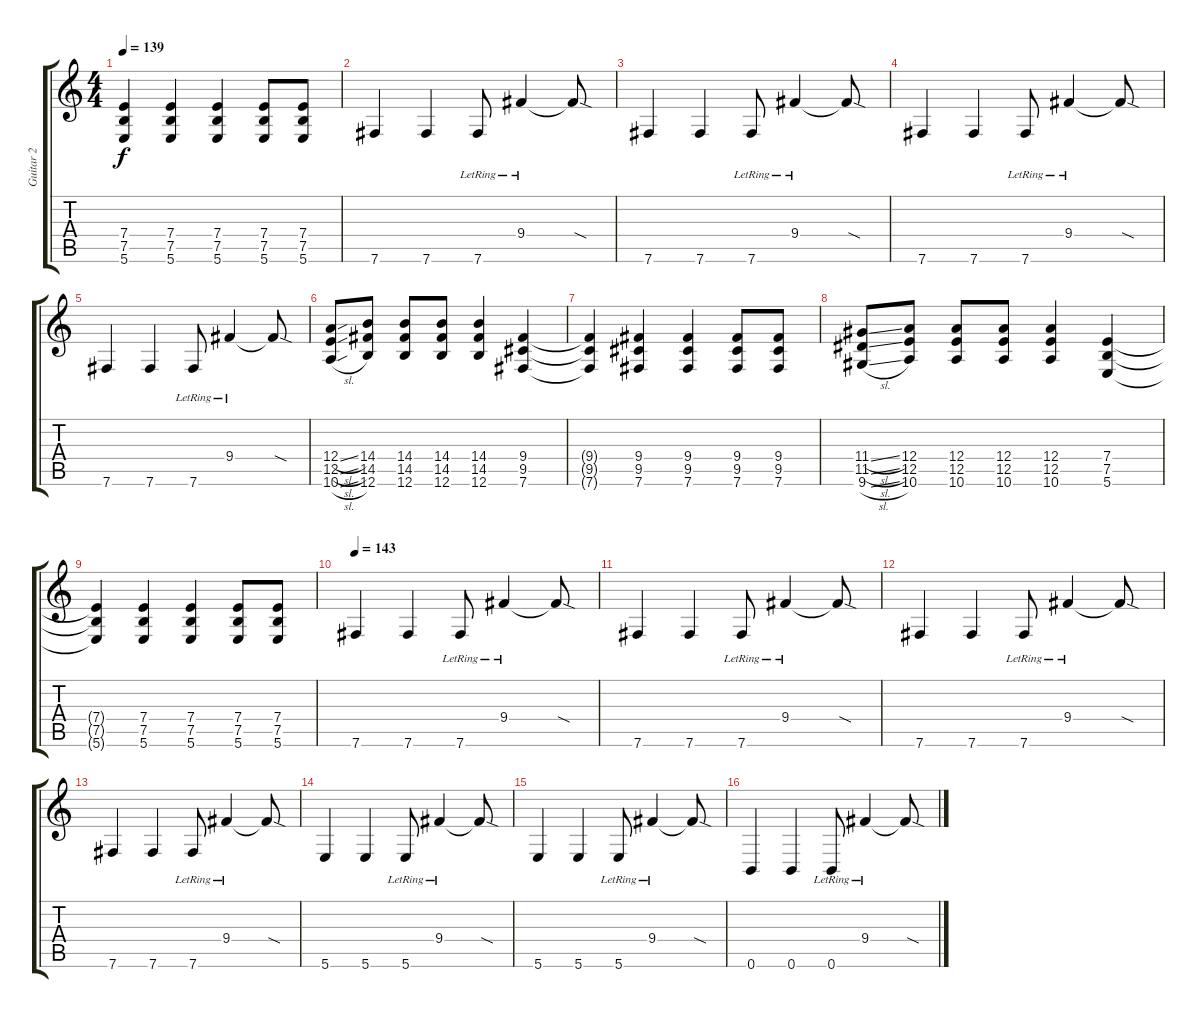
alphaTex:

\track ("Guitar 2" "Guitar 2") {instrument distortionguitar}
\staff {score tabs}
\tuning (B3 Gb3 D3 A2 E2 B1) {hide}
\ts (4 4)
\tempo 139
\clef g2
\ks c
(7.4{t} 7.5{t} 5.6{t}).4{dy f} (7.4 7.5 5.6).4 (7.4 7.5 5.6).4 (7.4 7.5 5.6).8 (7.4 7.5 5.6).8 |
7.6.4 7.6.4 7.6{lr}.8 9.4{lr}.4 9.4{sod t}.8 |
7.6.4 7.6.4 7.6{lr}.8 9.4{lr}.4 9.4{sod t}.8 |
7.6.4 7.6.4 7.6{lr}.8 9.4{lr}.4 9.4{sod t}.8 |
7.6.4 7.6.4 7.6{lr}.8 9.4{lr}.4 9.4{sod t}.8 |
(12.4{sl} 12.5{sl} 10.6{sl}).8 (14.4 14.5 12.6).8 (14.4 14.5 12.6).8 (14.4 14.5 12.6).8 (14.4 14.5 12.6).4 (9.4 9.5 7.6).4 |
(9.4{t} 9.5{t} 7.6{t}).4 (9.4 9.5 7.6).4 (9.4 9.5 7.6).4 (9.4 9.5 7.6).8 (9.4 9.5 7.6).8 |
(11.4{sl} 11.5{sl} 9.6{sl}).8 (12.4 12.5 10.6).8 (12.4 12.5 10.6).8 (12.4 12.5 10.6).8 (12.4 12.5 10.6).4 (7.4 7.5 5.6).4 |
(7.4{t} 7.5{t} 5.6{t}).4 (7.4 7.5 5.6).4 (7.4 7.5 5.6).4 (7.4 7.5 5.6).8 (7.4 7.5 5.6).8 |
\tempo 143
7.6.4 7.6.4 7.6{lr}.8 9.4{lr}.4 9.4{sod t}.8 |
7.6.4 7.6.4 7.6{lr}.8 9.4{lr}.4 9.4{sod t}.8 |
7.6.4 7.6.4 7.6{lr}.8 9.4{lr}.4 9.4{sod t}.8 |
7.6.4 7.6.4 7.6{lr}.8 9.4{lr}.4 9.4{sod t}.8 |
5.6.4 5.6.4 5.6{lr}.8 9.4{lr}.4 9.4{sod t}.8 |
5.6.4 5.6.4 5.6{lr}.8 9.4{lr}.4 9.4{sod t}.8 |
0.6.4 0.6.4 0.6{lr}.8 9.4{lr}.4 9.4{sod t}.8
